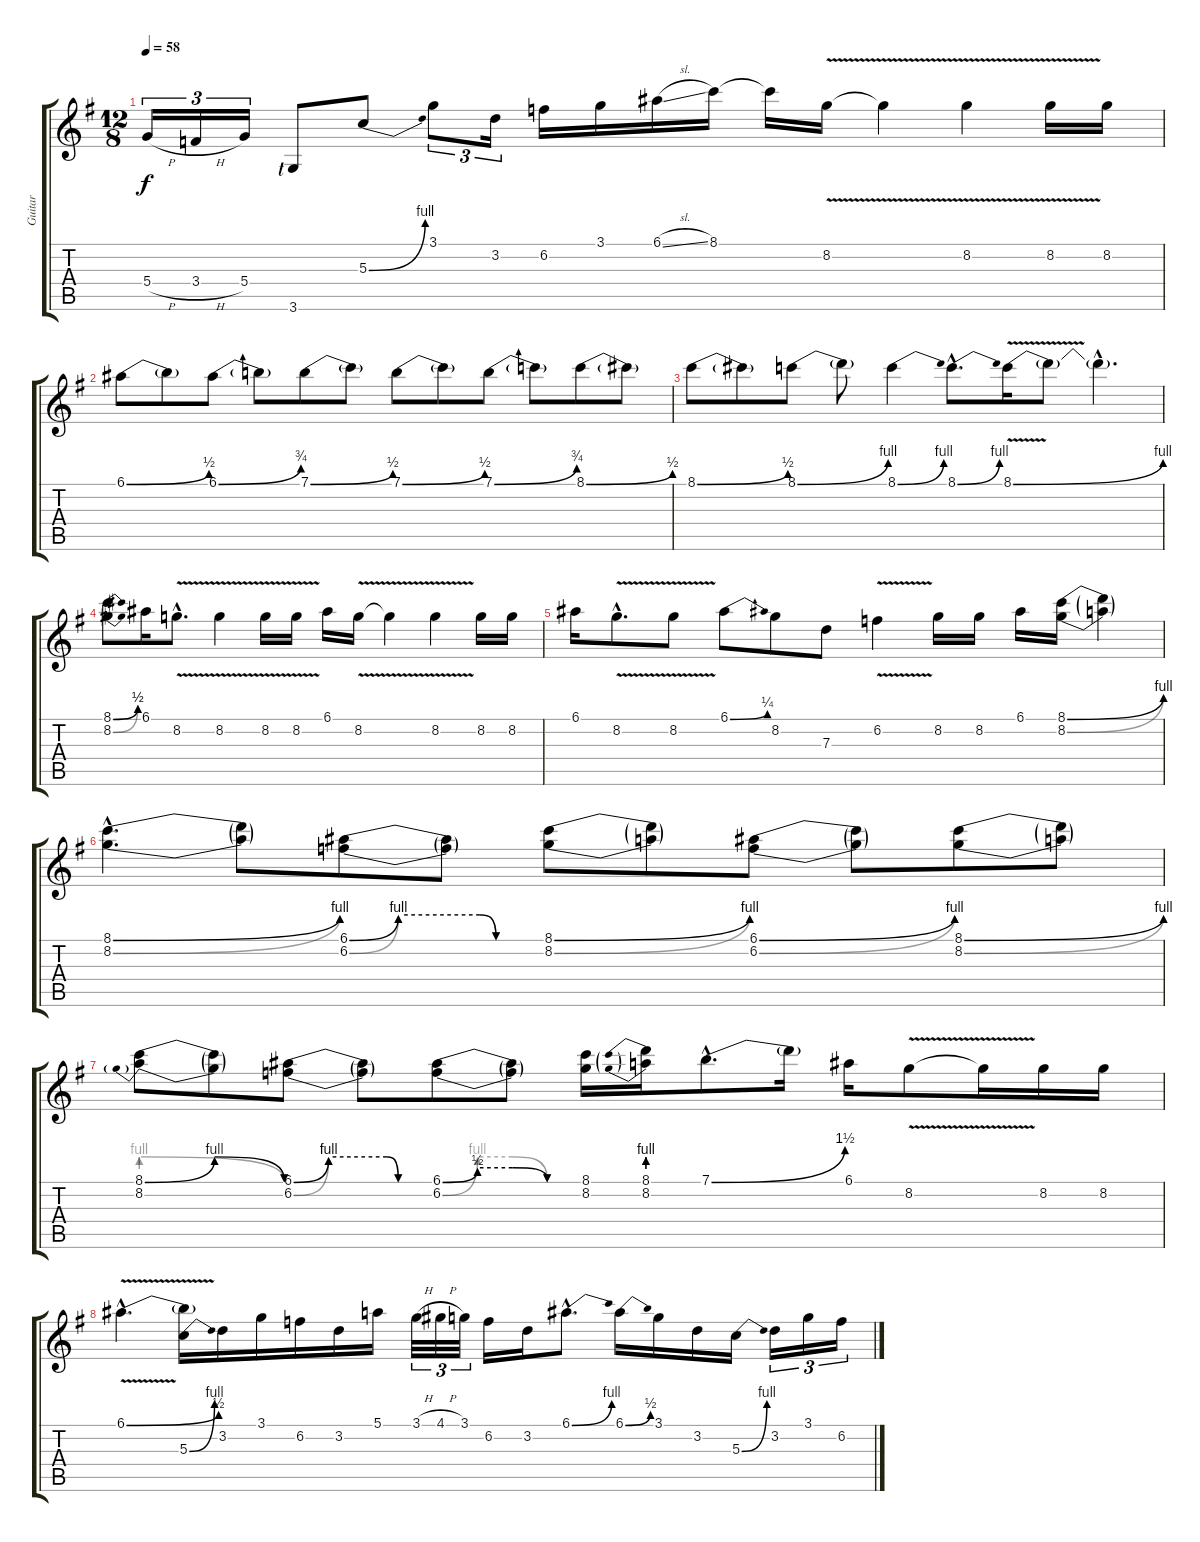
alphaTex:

\track ("Guitar" "Guitar") {instrument distortionguitar}
\staff {score tabs}
\tuning (E4 B3 G3 D3 A2 E2) {hide}
\ts (12 8)
\tempo 58
\clef g2
\ks g
5.4{h}.16{tu (3 2) dy f} 3.4{h}.16{tu (3 2)} 5.4.16{tu (3 2)} 3.6{lf 1}.8 5.3{be (bend 0 0 60 4)}.8 3.1.8{tu (3 2)} 3.2.16{tu (3 2)} 6.2.16 3.1.16 6.1{sl}.16 8.1.16 8.1{t}.16 8.2{v}.16 8.2{t}.4 8.2{v}.4 8.2{v}.16 8.2.16 |
6.1{be (bend 0 0 60 2)}.8 6.1{t}.8 6.1{be (bend 0 0 60 3)}.8 6.1{t}.8 7.1{be (bend 0 0 60 2)}.8 7.1{t}.8 7.1{be (bend 0 0 60 2)}.8 7.1{t}.8 7.1{be (bend 0 0 60 3)}.8 7.1{t}.8 8.1{be (bend 0 0 60 2)}.8 8.1{t}.8 |
8.1{be (bend 0 0 60 2)}.8 8.1{t}.8 8.1{be (bend 0 0 60 4)}.8 8.1{t}.8 8.1{be (bend 0 0 60 4)}.4 8.1{be (bend 0 0 60 4) hac}.8{d} 8.1{be (bend 0 0 60 4) v}.16 8.1{t}.8 8.1{hac t}.4{d} |
(8.1{be (bend 0 0 60 2)} 8.2{be (bend 0 0 60 2)}).8 6.1.16 8.2{v hac}.8{d} 8.2{v}.4 8.2{v}.16 8.2{v}.16 6.1.16 8.2{v}.16 8.2{t}.4 8.2{v}.4 8.2.16 8.2.16 |
6.1.16 8.2{v hac}.8{d} 8.2{v}.8 6.1{be (bend 0 0 60 1)}.8 8.2.8 7.3.8 6.2{v}.4 8.2.16 8.2.16 6.1.16 (8.1{be (bend 0 0 60 4)} 8.2{be (bend 0 0 60 4)}).16 (8.1{t} 8.2{t}).4 |
(8.1{be (bend 0 0 60 4) hac} 8.2{be (bend 0 0 60 4) hac}).4{d} (8.1{t} 8.2{t}).8 (6.1{be (custom 0 0 15 4 40 4 45 0 60 0)} 6.2{be (custom 0 0 15 4 40 4 45 0 60 0)}).8 (6.1{t} 6.2{t}).8 (8.1{be (bend 0 0 60 4)} 8.2{be (bend 0 0 60 4)}).8 (8.1{t} 8.2{t}).8 (6.1{be (bend 0 0 60 4)} 6.2{be (bend 0 0 60 4)}).8 (6.1{t} 6.2{t}).8 (8.1{be (bend 0 0 60 4)} 8.2{be (bend 0 0 60 4)}).8 (8.1{t} 8.2{t}).8 |
(8.1{be (bendrelease 0 0 15 4 45 4 60 0)} 8.2{be (prebendrelease 0 4 60 0)}).8 (8.1{t} 8.2{t}).8 (6.1{be (custom 0 0 15 4 40 4 45 0 60 0)} 6.2{be (custom 0 0 15 4 40 4 45 0 60 0)}).8 (6.1{t} 6.2{t}).8 (6.1{be (custom 0 0 15 2 30 2 45 0 60 0)} 6.2{be (custom 0 0 15 4 30 4 45 0 60 0)}).8 (6.1{t} 6.2{t}).8 (8.1 8.2).16 (8.1{be (prebend 0 4 60 4)} 8.2{be (prebend 0 4 60 4)}).16 7.1{be (bend 0 0 60 6) hac}.8{d} 7.1{t}.16 6.1.16 8.2{v}.8 8.2{t}.16 8.2.16 8.2.16 |
6.1{be (bend 0 0 60 2) v hac}.4{d} (6.1{t} 5.3{be (bend 0 0 60 4)}).16 3.2.16 3.1.16 6.2.16 3.2.16 5.1.16 3.1{h}.32{tu (3 2)} 4.1{h}.32{tu (3 2)} 3.1.32{tu (3 2)} 6.2.16 3.2.16 6.1{be (bend 0 0 60 4) hac}.8{d} 6.1{be (bend 0 0 60 2)}.16 3.1.16 3.2.16 5.3{be (bend 0 0 60 4)}.16 3.2.16{tu (3 2)} 3.1.16{tu (3 2)} 6.2.16{tu (3 2)}
